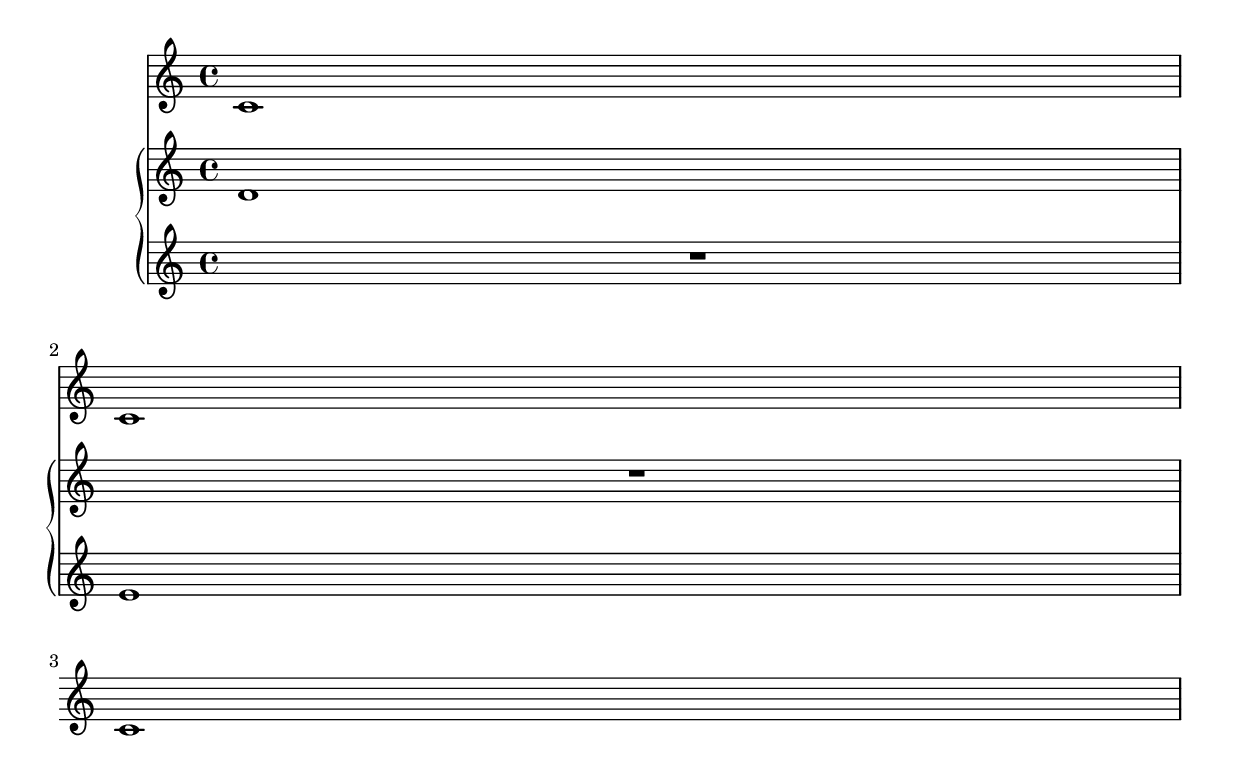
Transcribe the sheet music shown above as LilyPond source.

\version "2.14.0"

\header {
  texidoc = "Staves in a PianoStaff remain alive as long as any of
the staves has something interesting."
}

\layout {
  \context {
    \Staff
    \RemoveEmptyStaves
    \override VerticalAxisGroup #'remove-first = ##t
  }
}

<<
  \new Staff { c'1 \break c'1 \break c'1 }
  \new PianoStaff
  <<
    \new Staff { d'1 R1 R1 }
    \new Staff { R1 e'1 R1 }
  >>
>>
